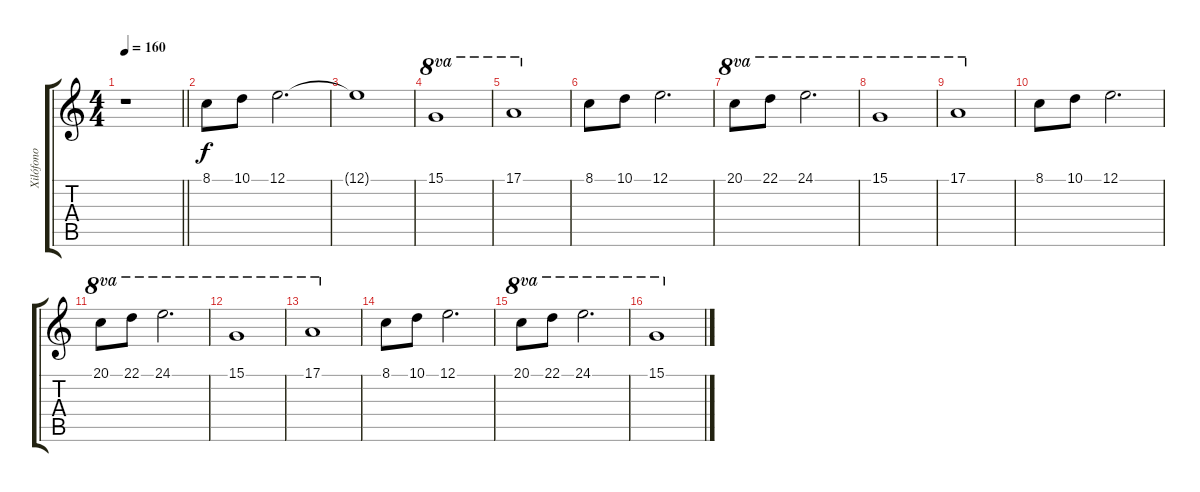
\track ("Xilófono" "Xilófono") {instrument electricpiano1}
\staff {score tabs}
\tuning (E4 B3 G3 D3 A2 E2) {hide}
\ts (4 4)
\tempo 160
\clef g2
\barLineRight lightlight
\ks c
r.1{dy mf} |
8.1.8{dy f} 10.1.8 12.1.2{d} |
12.1{t}.1 |
15.1.1{ot 8va} |
17.1.1{ot 8va} |
8.1.8 10.1.8 12.1.2{d} |
20.1.8{ot 8va} 22.1.8{ot 8va} 24.1.2{d ot 8va} |
15.1.1{ot 8va} |
17.1.1{ot 8va} |
8.1.8 10.1.8 12.1.2{d} |
20.1.8{ot 8va} 22.1.8{ot 8va} 24.1.2{d ot 8va} |
15.1.1{ot 8va} |
17.1.1{ot 8va} |
8.1.8 10.1.8 12.1.2{d} |
20.1.8{ot 8va} 22.1.8{ot 8va} 24.1.2{d ot 8va} |
15.1.1{ot 8va}
